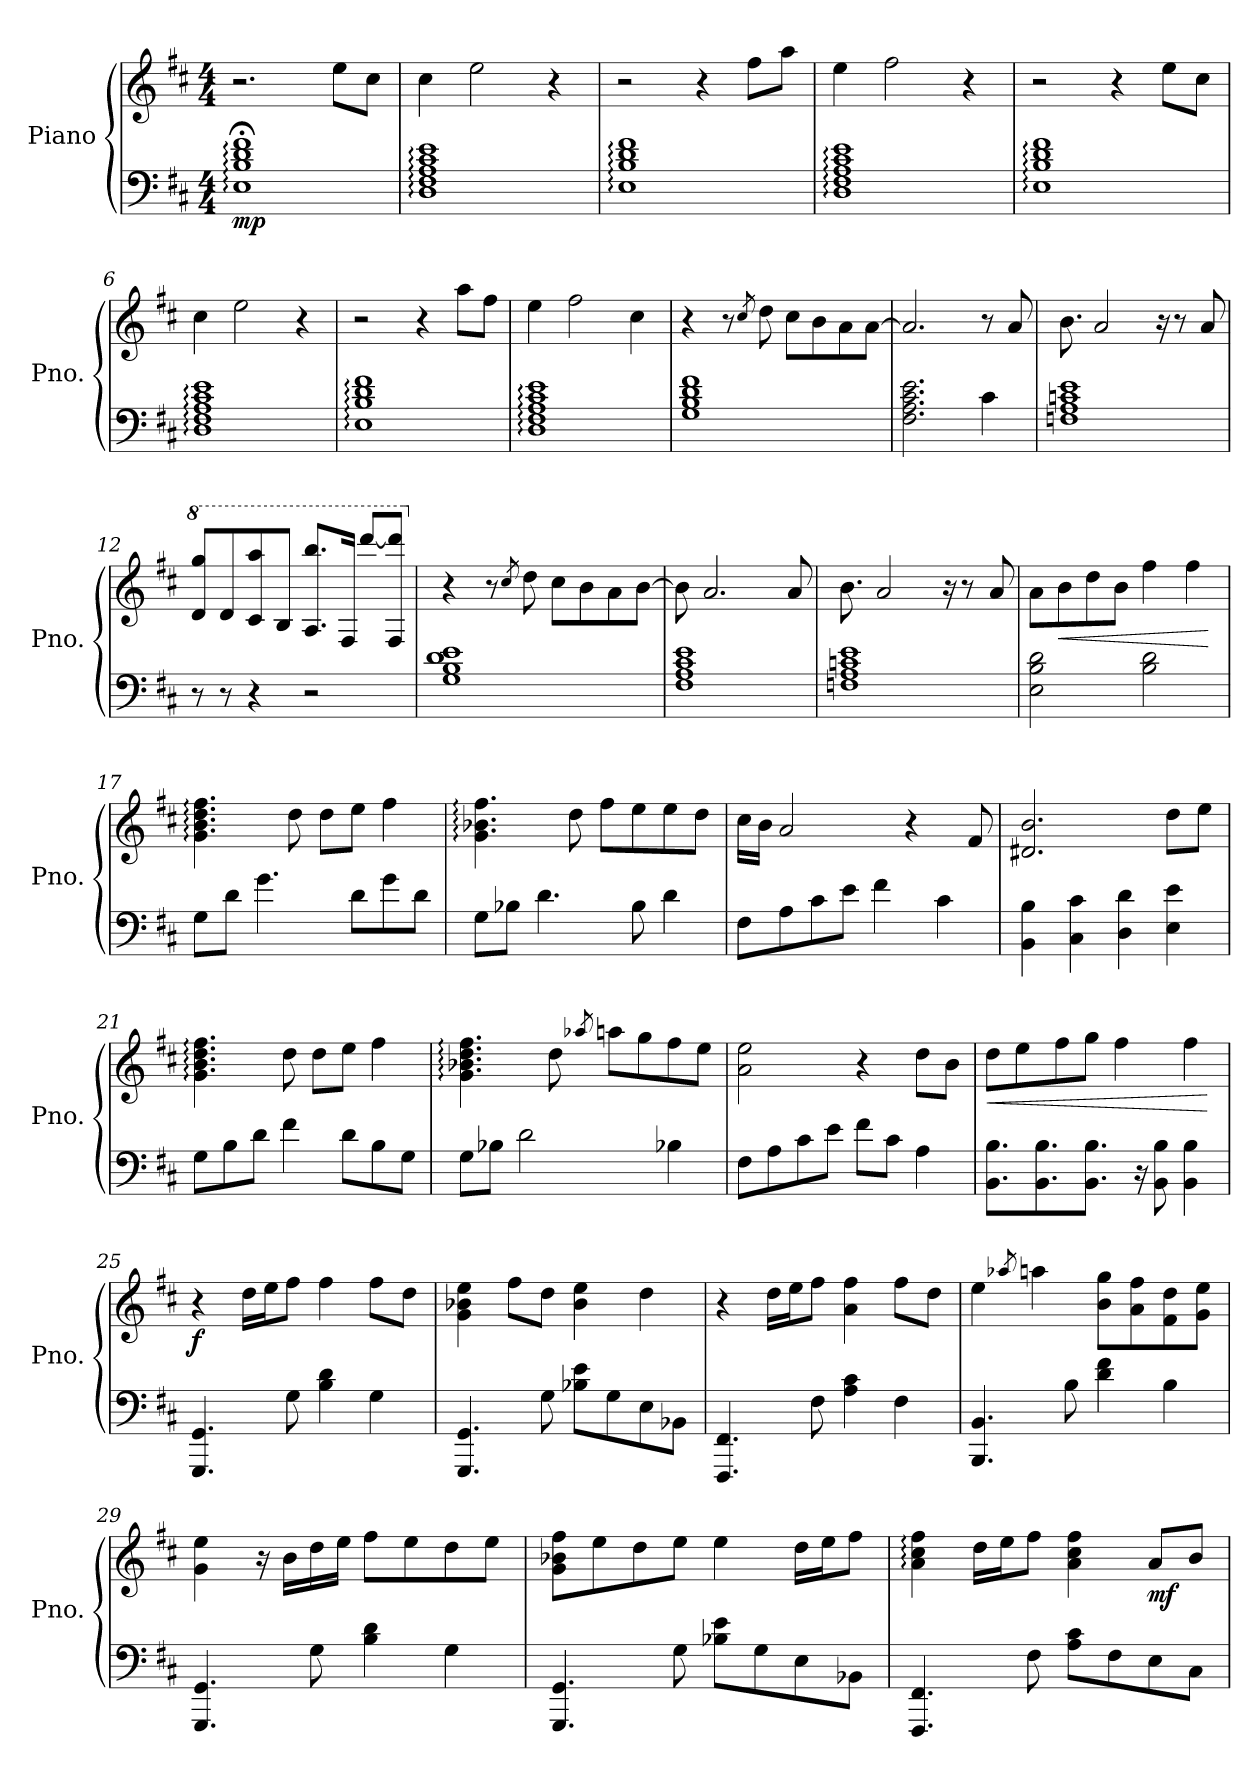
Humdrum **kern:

**kern	**kern	**dynam
*part1	*part1	*part1
*staff2	*staff1	*staff1/2
*I"Piano	*	*
*I'Pno.	*	*
*clefF4	*clefG2	*
*k[f#c#]	*k[f#c#]	*
*M4/4	*M4/4	*
*MM95	*MM95	*
=1	=1	=1
!	!	!LO:DY:b=2
1E;<: 1B;<: 1d;<: 1f#;<:	2.r	mp
.	8ee\L	.
.	8cc#\J	.
=2	=2	=2
1D: 1F#: 1A: 1c#: 1e:	4cc#\	.
.	2ee\	.
.	4r	.
=3	=3	=3
1E: 1B: 1d: 1f#:	2r	.
.	4r	.
.	8ff#\L	.
.	8aa\J	.
=4	=4	=4
1D: 1F#: 1A: 1c#: 1e:	4ee\	.
.	2ff#\	.
.	4r	.
=5	=5	=5
1E: 1B: 1d: 1f#:	2r	.
.	4r	.
.	8ee\L	.
.	8cc#\J	.
=6	=6	=6
1D: 1F#: 1A: 1c#: 1e:	4cc#\	.
.	2ee\	.
.	4r	.
=7	=7	=7
1E: 1B: 1d: 1f#:	2r	.
.	4r	.
.	8aa\L	.
.	8ff#\J	.
=8	=8	=8
1D: 1F#: 1A: 1c#: 1e:	4ee\	.
.	2ff#\	.
.	4cc#\	.
!!LO:LB:g=z
=9	=9	=9
1G 1B 1d 1f#	4r	.
.	8r	.
.	8qcc#/	.
.	8dd\	.
.	8cc#\L	.
.	8b\	.
.	8a\	.
.	[8a\J	.
=10	=10	=10
2.F#\ 2.A\ 2.c#\ 2.e\	2.a/]	.
4c#\	8r	.
.	8a/	.
=11	=11	=11
1Fn 1A 1cn 1e	8.b\	.
.	2a/	.
.	16r	.
.	8r	.
.	8a/	.
=12	=12	=12
*	*8va	*
8r	8dd/ 8ggg/L	.
8r	8dd/	.
4r	8cc#/ 8aaa/	.
.	8b/J	.
2r	8.a/ 8.bbb/L	.
.	16f#/Jk	.
.	[8dddd/L	.
.	8f#/ 8dddd/]J	.
=13	=13	=13
*	*X8va	*
1G 1B 1d 1e	4r	.
.	8r	.
.	8qcc#/	.
.	8dd\	.
.	8cc#\L	.
.	8b\	.
.	8a\	.
.	[8b\J	.
!!LO:LB:g=z
=14	=14	=14
1F# 1A 1c# 1e	8b\]	.
.	2.a/	.
.	8a/	.
=15	=15	=15
1Fn 1A 1cn 1e	8.b\	.
.	2a/	.
.	16r	.
.	8r	.
.	8a/	.
=16	=16	=16
2E\ 2B\ 2d\	8a\L	.
!	!	!LO:HP:b
.	8b\	<
.	8dd\	.
.	8b\J	.
2B\ 2d\	4ff#\	.
.	4ff#\	.
.	.	[
=17	=17	=17
8G\L	4.g\: 4.b\: 4.dd\: 4.ff#\:	.
8d\J	.	.
4.g\	.	.
.	8dd\	.
.	8dd\L	.
8d\L	8ee\J	.
8g\	4ff#\	.
8d\J	.	.
=18	=18	=18
8G\L	4.g\: 4.b-X\: 4.ff#\:	.
8B-X\J	.	.
4.d\	.	.
.	8dd\	.
.	8ff#\L	.
8B-\	8ee\	.
4d\	8ee\	.
.	8dd\J	.
!!LO:LB:g=z
=19	=19	=19
8F#\L	16cc#\LL	.
.	16b\JJ	.
8A\	2a/	.
8c#\	.	.
8e\J	.	.
4f#\	.	.
.	4r	.
4c#\	.	.
.	8f#/	.
=20	=20	=20
4BB\ 4B\	2.d#X/ 2.b/	.
4C#\ 4c#\	.	.
4D\ 4d\	.	.
4E\ 4e\	8dd\L	.
.	8ee\J	.
=21	=21	=21
8G\L	4.g\: 4.b\: 4.dd\: 4.ff#\:	.
8B\	.	.
8d\J	.	.
4f#\	8dd\	.
.	8dd\L	.
8d\L	8ee\J	.
8B\	4ff#\	.
8G\J	.	.
=22	=22	=22
8G\L	4.g\: 4.b-X\: 4.dd\: 4.ff#\:	.
8B-X\J	.	.
2d\	.	.
.	8dd\	.
.	8qaa-X/	.
.	8aan\L	.
.	8gg\	.
4B-X\	8ff#\	.
.	8ee\J	.
=23	=23	=23
8F#\L	2a\ 2ee\	.
8A\	.	.
8c#\	.	.
8e\J	.	.
8f#\L	4r	.
8c#\J	.	.
4A\	8dd\L	.
.	8b\J	.
!!LO:LB:g=z
=24	=24	=24
!	!	!LO:HP:b
8.BB\ 8.B\L	8dd\L	<
.	8ee\	.
8.BB\ 8.B\	.	.
.	8ff#\	.
8.BB\ 8.B\J	8gg\J	.
.	4ff#\	.
16r	.	.
8BB\ 8B\	.	.
4BB\ 4B\	4ff#\	.
.	.	[
=25	=25	=25
!	!	!LO:DY:b
4.GGG/ 4.GG/	4r	f
.	16dd\LL	.
.	16ee\J	.
8G\	8ff#\J	.
4B\ 4d\	4ff#\	.
4G\	8ff#\L	.
.	8dd\J	.
=26	=26	=26
4.GGG/ 4.GG/	4g\ 4b-X\ 4ee\	.
.	8ff#\L	.
8G\	8dd\J	.
8B-X\ 8e\L	4b-\ 4ee\	.
8G\	.	.
8E\	4dd\	.
8BB-X\J	.	.
=27	=27	=27
4.FFF#/ 4.FF#/	4r	.
.	16dd\LL	.
.	16ee\J	.
8F#\	8ff#\J	.
4A\ 4c#\	4a\ 4ff#\	.
4F#\	8ff#\L	.
.	8dd\J	.
=28	=28	=28
4.BBB/ 4.BB/	4ee\	.
.	8qaa-X/	.
.	4aan\	.
8B\	.	.
4d\ 4f#\	8b\ 8gg\L	.
.	8a\ 8ff#\	.
4B\	8f#\ 8dd\	.
.	8g\ 8ee\J	.
!!LO:PB:g=z
=29	=29	=29
4.GGG/ 4.GG/	4g\ 4ee\	.
.	16r	.
.	16b\LL	.
8G\	16dd\	.
.	16ee\JJ	.
4B\ 4d\	8ff#\L	.
.	8ee\	.
4G\	8dd\	.
.	8ee\J	.
=30	=30	=30
4.GGG/ 4.GG/	8g\ 8b-X\ 8ff#\L	.
.	8ee\	.
.	8dd\	.
8G\	8ee\J	.
8B-X\ 8e\L	4ee\	.
8G\	.	.
8E\	16dd\LL	.
.	16ee\J	.
8BB-X\J	8ff#\J	.
=31	=31	=31
4.FFF#/ 4.FF#/	4a\: 4cc#\: 4ff#\:	.
.	16dd\LL	.
.	16ee\J	.
8F#\	8ff#\J	.
8A\ 8c#\L	4a\ 4cc#\ 4ff#\	.
8F#\	.	.
!	!	!LO:DY:b
8E\	8a/L	mf
8C#\J	8b/J	.
=	=	=
*-	*-	*-
